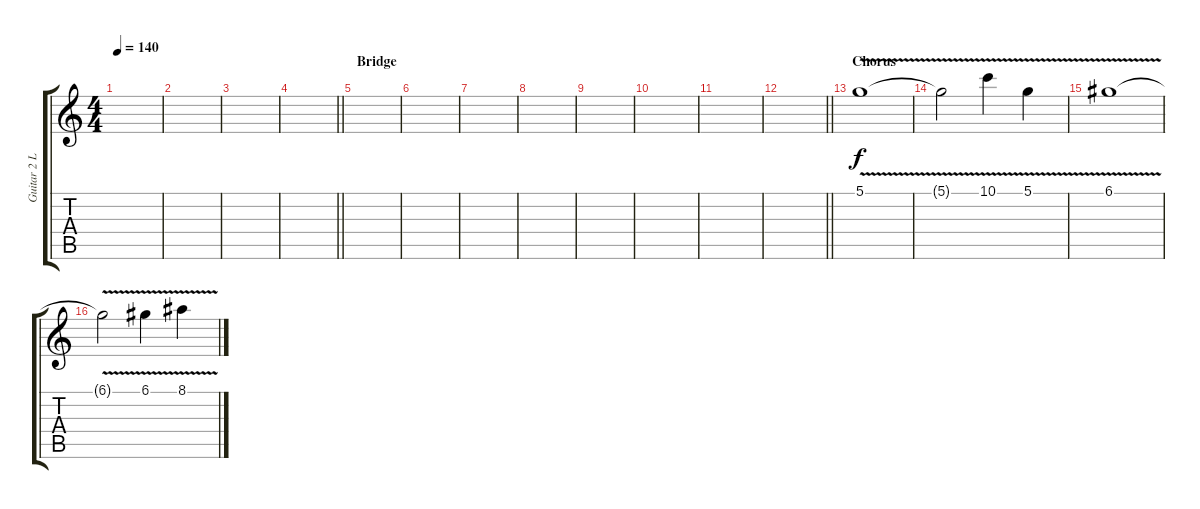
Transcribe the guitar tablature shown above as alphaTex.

\track ("Guitar 2 Lead" "Guitar 2 L") {instrument distortionguitar}
\staff {score tabs}
\tuning (D4 A3 F3 C3 G2 C2) {hide}
\ts (4 4)
\tempo 140
\clef g2
\ks c
|
|
|
\barLineRight lightlight
|
\section ("" "Bridge")
|
|
|
|
|
|
|
\barLineRight lightlight
|
\section ("" "Chorus")
5.1{v}.1{volume 16 balance 8} |
5.1{t}.2 10.1{v}.4 5.1{v}.4 |
6.1{v}.1 |
6.1{t}.2 6.1{v}.4 8.1{v}.4
